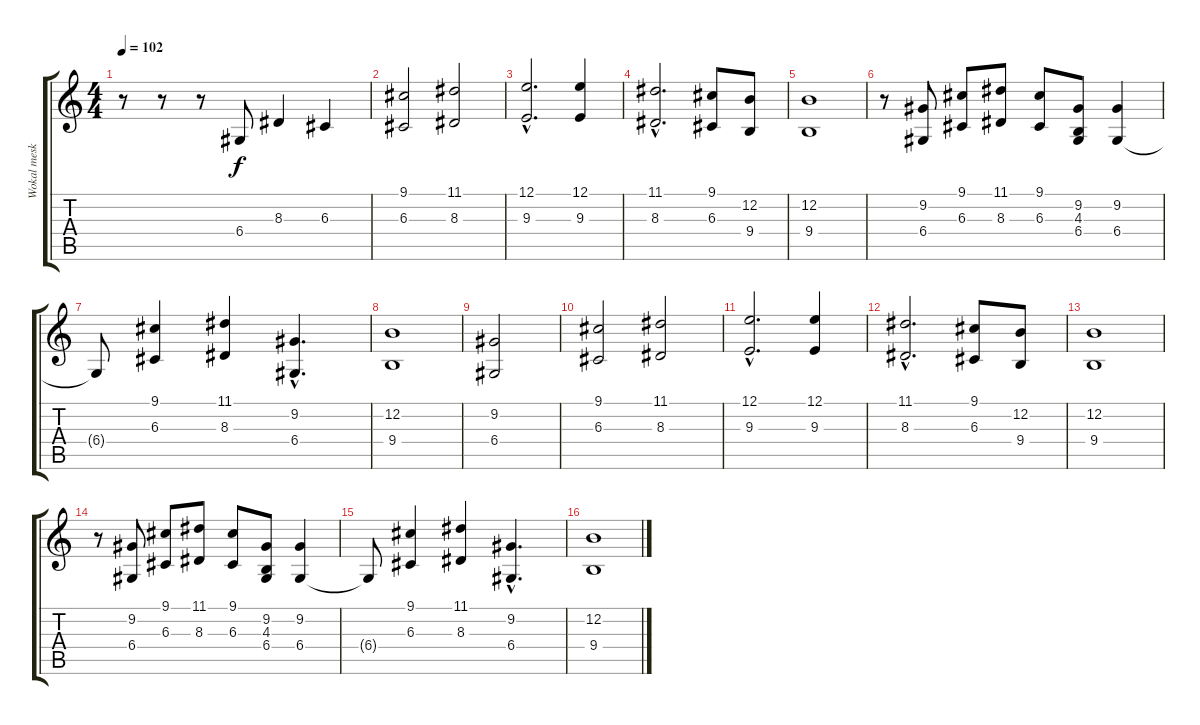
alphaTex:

\track ("Wokal meski" "Wokal mesk") {instrument stringensemble1}
\staff {score tabs}
\tuning (E4 B3 G3 D3 A2 E2) {hide}
\ts (4 4)
\tempo 102
\clef g2
\ks c
r.8{dy f} r.8 r.8 6.4.8 8.3.4 6.3.4 |
(9.1 6.3).2 (11.1 8.3).2 |
(12.1{hac} 9.3{hac}).2{d} (12.1 9.3).4 |
(11.1{hac} 8.3{hac}).2{d} (9.1 6.3).8 (12.2 9.4).8 |
(12.2 9.4).1 |
r.8 (9.2 6.4).8 (9.1 6.3).8 (11.1 8.3).8 (9.1 6.3).8 (9.2 4.3 6.4).8 (9.2 6.4).4 |
6.4{t}.8 (9.1 6.3).4 (11.1 8.3).4 (9.2{hac} 6.4{hac}).4{d} |
(12.2 9.4).1 |
(9.2 6.4).2 |
(9.1 6.3).2 (11.1 8.3).2 |
(12.1{hac} 9.3{hac}).2{d} (12.1 9.3).4 |
(11.1{hac} 8.3{hac}).2{d} (9.1 6.3).8 (12.2 9.4).8 |
(12.2 9.4).1 |
r.8 (9.2 6.4).8 (9.1 6.3).8 (11.1 8.3).8 (9.1 6.3).8 (9.2 4.3 6.4).8 (9.2 6.4).4 |
6.4{t}.8 (9.1 6.3).4 (11.1 8.3).4 (9.2{hac} 6.4{hac}).4{d} |
(12.2 9.4).1
